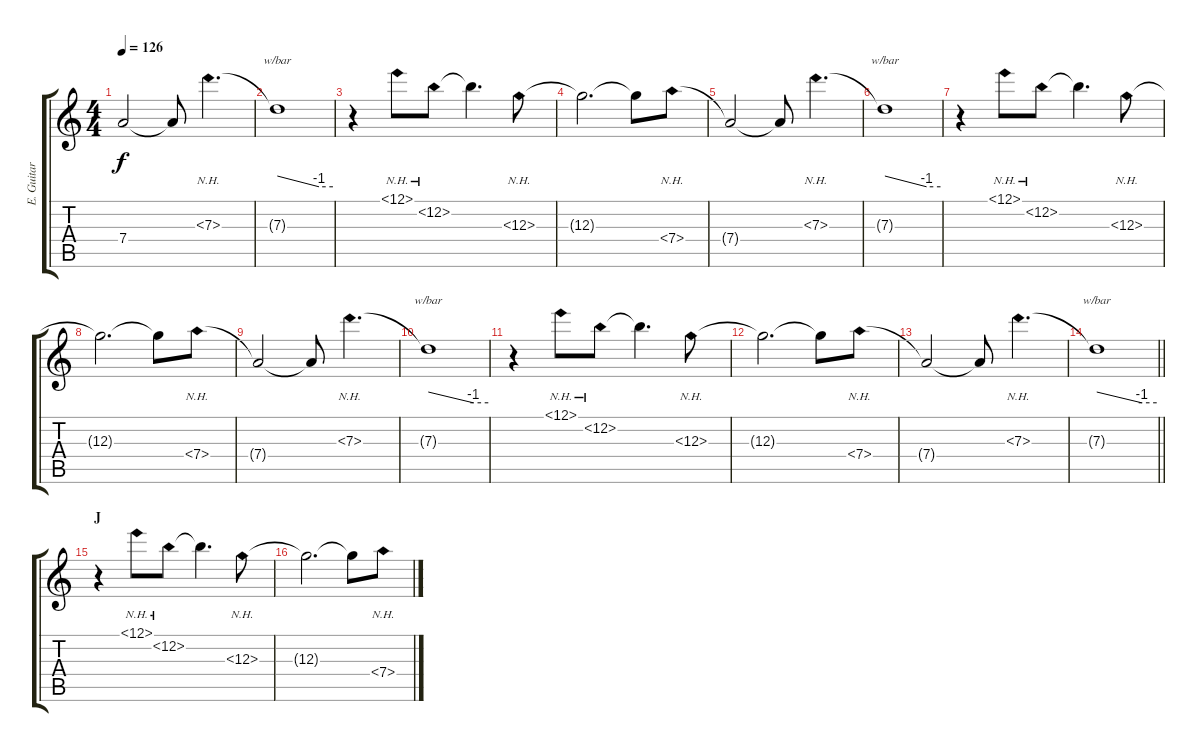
\track ("E. Guitar I" "E. Guitar ") {instrument overdrivenguitar}
\staff {score tabs}
\tuning (E4 B3 G3 D3 A2 E2) {hide}
\ts (4 4)
\tempo 126
\clef g2
\ks c
7.4{t}.2{dy f} 7.4{t}.8 7.3{nh}.4{d} |
7.3{t}.1{tbe (custom default 0 0 45 -4 60 -4)} |
r.4 12.1{nh}.8 12.2{nh}.8 12.2{t}.4{d} 12.3{nh}.8 |
12.3{t}.2{d} 12.3{t}.8 7.4{nh}.8 |
7.4{t}.2 7.4{t}.8 7.3{nh}.4{d} |
7.3{t}.1{tbe (custom default 0 0 45 -4 60 -4)} |
r.4 12.1{nh}.8 12.2{nh}.8 12.2{t}.4{d} 12.3{nh}.8 |
12.3{t}.2{d} 12.3{t}.8 7.4{nh}.8 |
7.4{t}.2 7.4{t}.8 7.3{nh}.4{d} |
7.3{t}.1{tbe (custom default 0 0 45 -4 60 -4)} |
r.4 12.1{nh}.8 12.2{nh}.8 12.2{t}.4{d} 12.3{nh}.8 |
12.3{t}.2{d} 12.3{t}.8 7.4{nh}.8 |
7.4{t}.2 7.4{t}.8 7.3{nh}.4{d} |
\barLineRight lightlight
7.3{t}.1{tbe (custom default 0 0 45 -4 60 -4)} |
\section ("" "J")
r.4 12.1{nh}.8 12.2{nh}.8 12.2{t}.4{d} 12.3{nh}.8 |
12.3{t}.2{d} 12.3{t}.8 7.4{nh}.8
